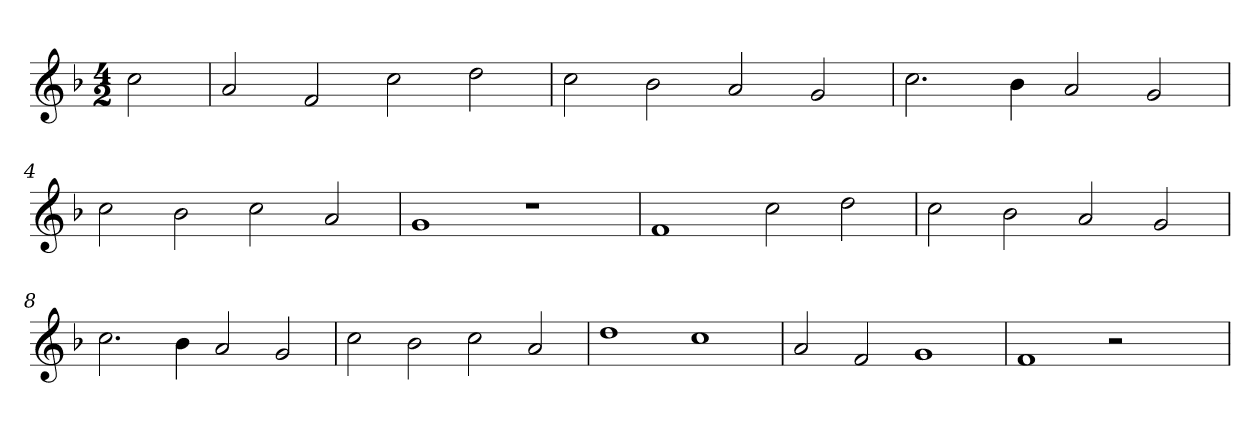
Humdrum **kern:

**kern
*part1
*staff1
*clefG2
*k[b-]
*F:
*M4/2
=
2cc
=1
2a
2f
2cc
2dd
=2
2cc
2b-
2a
2g
=3
2.cc
4b-
2a
2g
=4
2cc
2b-
2cc
2a
=5
1g
1r
=6
1f
2cc
2dd
=7
2cc
2b-
2a
2g
=8
2.cc
4b-
2a
2g
=9
2cc
2b-
2cc
2a
=10
1dd
1cc
=11
2a
2f
1g
=12
1f
2r
2ryy
=
*-
